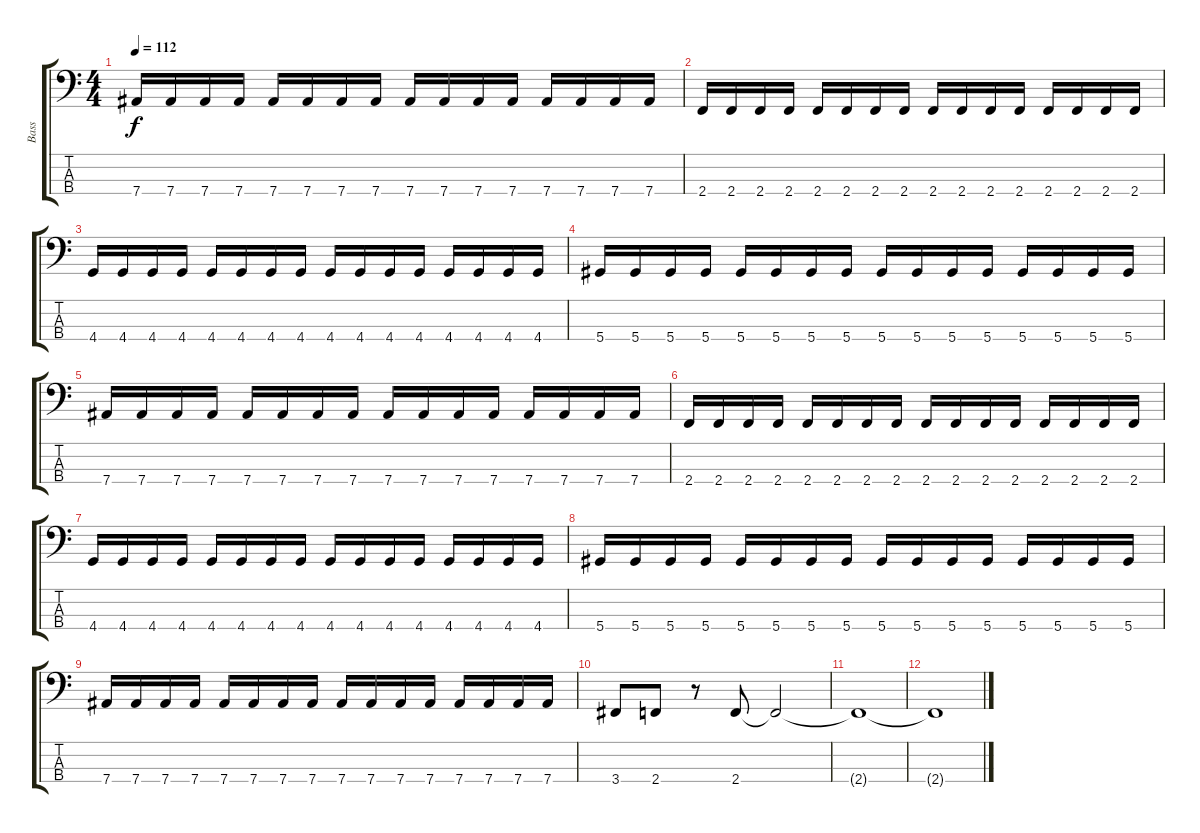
\track ("Bass" "Bass") {instrument electricbassfinger}
\staff {score tabs}
\tuning (Gb2 Db2 Ab1 Eb1) {hide}
\ts (4 4)
\tempo 112
\clef f4
\ks c
7.4.16{dy f} 7.4.16 7.4.16 7.4.16 7.4.16 7.4.16 7.4.16 7.4.16 7.4.16 7.4.16 7.4.16 7.4.16 7.4.16 7.4.16 7.4.16 7.4.16 |
2.4.16 2.4.16 2.4.16 2.4.16 2.4.16 2.4.16 2.4.16 2.4.16 2.4.16 2.4.16 2.4.16 2.4.16 2.4.16 2.4.16 2.4.16 2.4.16 |
4.4.16 4.4.16 4.4.16 4.4.16 4.4.16 4.4.16 4.4.16 4.4.16 4.4.16 4.4.16 4.4.16 4.4.16 4.4.16 4.4.16 4.4.16 4.4.16 |
5.4.16 5.4.16 5.4.16 5.4.16 5.4.16 5.4.16 5.4.16 5.4.16 5.4.16 5.4.16 5.4.16 5.4.16 5.4.16 5.4.16 5.4.16 5.4.16 |
7.4.16 7.4.16 7.4.16 7.4.16 7.4.16 7.4.16 7.4.16 7.4.16 7.4.16 7.4.16 7.4.16 7.4.16 7.4.16 7.4.16 7.4.16 7.4.16 |
2.4.16 2.4.16 2.4.16 2.4.16 2.4.16 2.4.16 2.4.16 2.4.16 2.4.16 2.4.16 2.4.16 2.4.16 2.4.16 2.4.16 2.4.16 2.4.16 |
4.4.16 4.4.16 4.4.16 4.4.16 4.4.16 4.4.16 4.4.16 4.4.16 4.4.16 4.4.16 4.4.16 4.4.16 4.4.16 4.4.16 4.4.16 4.4.16 |
5.4.16 5.4.16 5.4.16 5.4.16 5.4.16 5.4.16 5.4.16 5.4.16 5.4.16 5.4.16 5.4.16 5.4.16 5.4.16 5.4.16 5.4.16 5.4.16 |
7.4.16 7.4.16 7.4.16 7.4.16 7.4.16 7.4.16 7.4.16 7.4.16 7.4.16 7.4.16 7.4.16 7.4.16 7.4.16 7.4.16 7.4.16 7.4.16 |
3.4.8 2.4.8 r.8 2.4.8 2.4{t}.2 |
2.4{t}.1 |
2.4{t}.1
